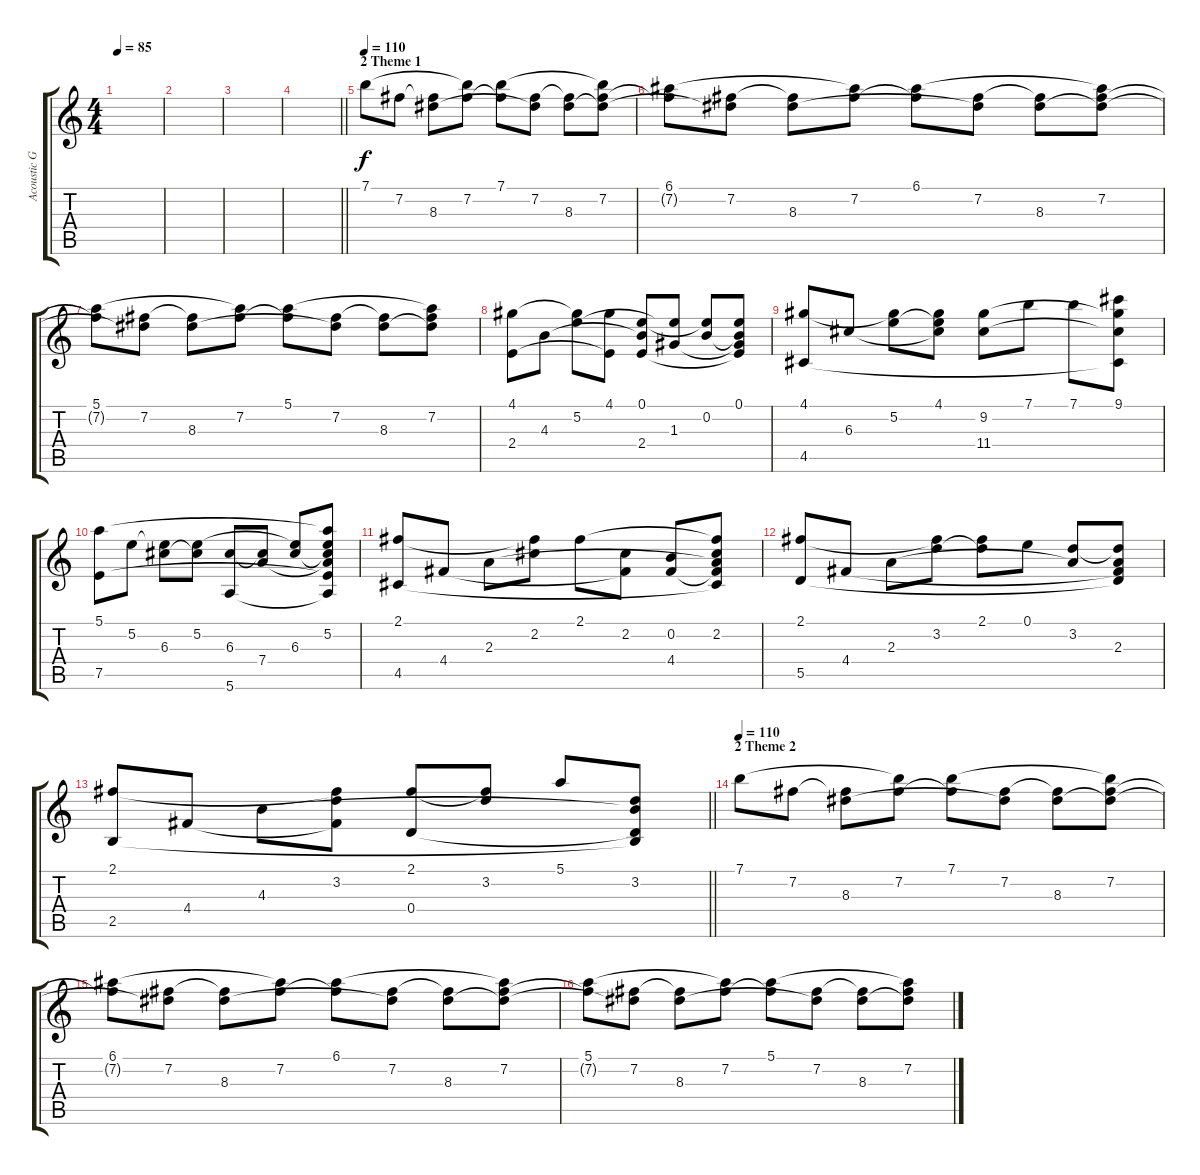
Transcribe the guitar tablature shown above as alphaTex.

\track ("Acoustic Guitar" "Acoustic G") {instrument acousticguitarsteel}
\staff {score tabs}
\tuning (E4 B3 G3 D3 A2 E2) {hide}
\ts (4 4)
\tempo 85
\clef g2
\ks c
|
|
|
\barLineRight lightlight
|
\section ("" "2 Theme 1")
\tempo 110
7.1.8 7.2.8 (7.2{t} 8.3).8 (7.1{t} 7.2).8 (7.1 7.2{t}).8 (7.2 8.3{t}).8 (7.2{t} 8.3).8 (7.1{t} 7.2 8.3{t}).8 |
(6.1 7.2{t}).8 (7.2 8.3{t}).8 (7.2{t} 8.3).8 (6.1{t} 7.2).8 (6.1 7.2{t}).8 (7.2 8.3{t}).8 (7.2{t} 8.3).8 (6.1{t} 7.2 8.3{t}).8 |
(5.1 7.2{t}).8 (7.2 8.3{t}).8 (7.2{t} 8.3).8 (5.1{t} 7.2).8 (5.1 7.2{t}).8 (7.2 8.3{t}).8 (7.2{t} 8.3).8 (5.1{t} 7.2 8.3{t}).8 |
(4.1 2.4).8 4.3.8 (4.1{t} 5.2).8 (4.1 2.4{t}).8 (0.1 4.3{t} 2.4).8 (5.2{t} 1.3).8 (0.1{t} 0.2).8 (0.1 0.2{t} 1.3{t} 2.4{t}).8 |
(4.1 4.5).8 6.3.8 (4.1{t} 5.2).8 (4.1 5.2{t} 6.3{t}).8 (9.2 11.4).8 7.1.8 7.1.8 (9.1 9.2{t} 11.4{t} 4.5{t}).8 |
(5.1 7.5).8 5.2.8 (5.2{t} 6.3).8 (5.2 6.3{t}).8 (6.3 5.6).8 (6.3{t} 7.4).8 (5.2{t} 6.3).8 (5.1{t} 5.2 6.3{t} 7.4{t} 7.5{t} 5.6{t}).8 |
(2.1 4.5).8 4.4.8 2.3.8 (2.1{t} 2.2).8 2.1.8 (2.2 4.4{t}).8 (0.2 4.4).8 (2.1{t} 2.2 2.3{t} 4.4{t} 4.5{t}).8 |
(2.1 5.5).8 4.4.8 2.3.8 (2.1{t} 3.2).8 (2.1 3.2{t}).8 0.1.8 (3.2 2.3{t}).8 (3.2{t} 2.3 4.4{t} 5.5{t}).8 |
\barLineRight lightlight
(2.1 2.5).8 4.4.8 4.3.8 (2.1{t} 3.2 4.4{t}).8 (2.1 0.4).8 (2.1{t} 3.2).8 5.1.8 (3.2 4.3{t} 0.4{t} 2.5{t}).8 |
\section ("" "2 Theme 2")
\tempo 110
7.1.8 7.2.8 (7.2{t} 8.3).8 (7.1{t} 7.2).8 (7.1 7.2{t}).8 (7.2 8.3{t}).8 (7.2{t} 8.3).8 (7.1{t} 7.2 8.3{t}).8 |
(6.1 7.2{t}).8 (7.2 8.3{t}).8 (7.2{t} 8.3).8 (6.1{t} 7.2).8 (6.1 7.2{t}).8 (7.2 8.3{t}).8 (7.2{t} 8.3).8 (6.1{t} 7.2 8.3{t}).8 |
(5.1 7.2{t}).8 (7.2 8.3{t}).8 (7.2{t} 8.3).8 (5.1{t} 7.2).8 (5.1 7.2{t}).8 (7.2 8.3{t}).8 (7.2{t} 8.3).8 (5.1{t} 7.2 8.3{t}).8
